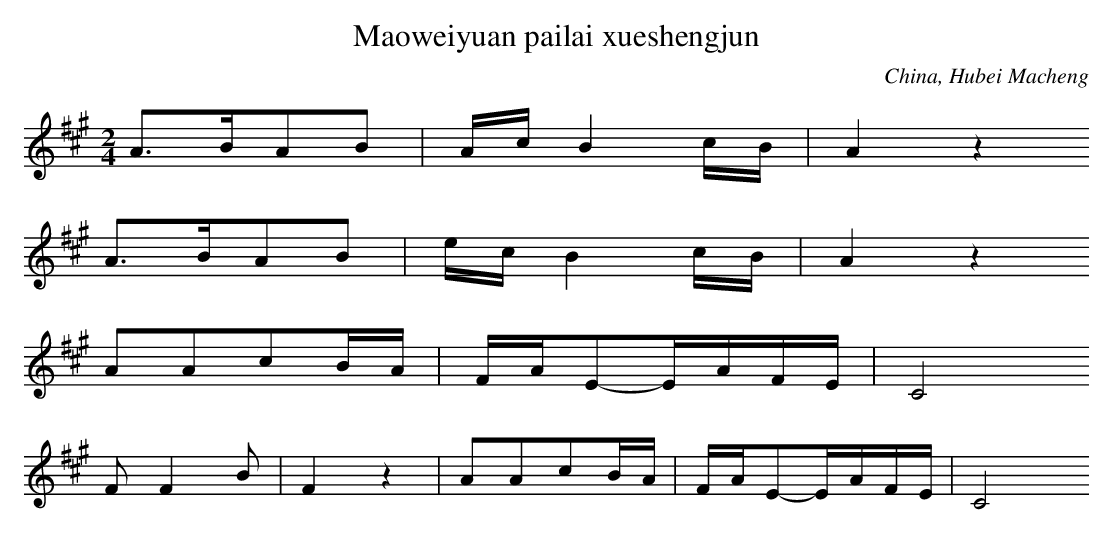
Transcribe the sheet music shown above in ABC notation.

X:1
T: Maoweiyuan pailai xueshengjun
O: China, Hubei Macheng
M: 2/4
L: 1/16
K: A
A3BA2B2 | AcB4cB | A4z4
A3BA2B2 | ecB4cB | A4z4
A2A2c2BA | FAE2-EAFE | C8
F2F4B2 | F4z4 | A2A2c2BA | FAE2-EAFE | C8
